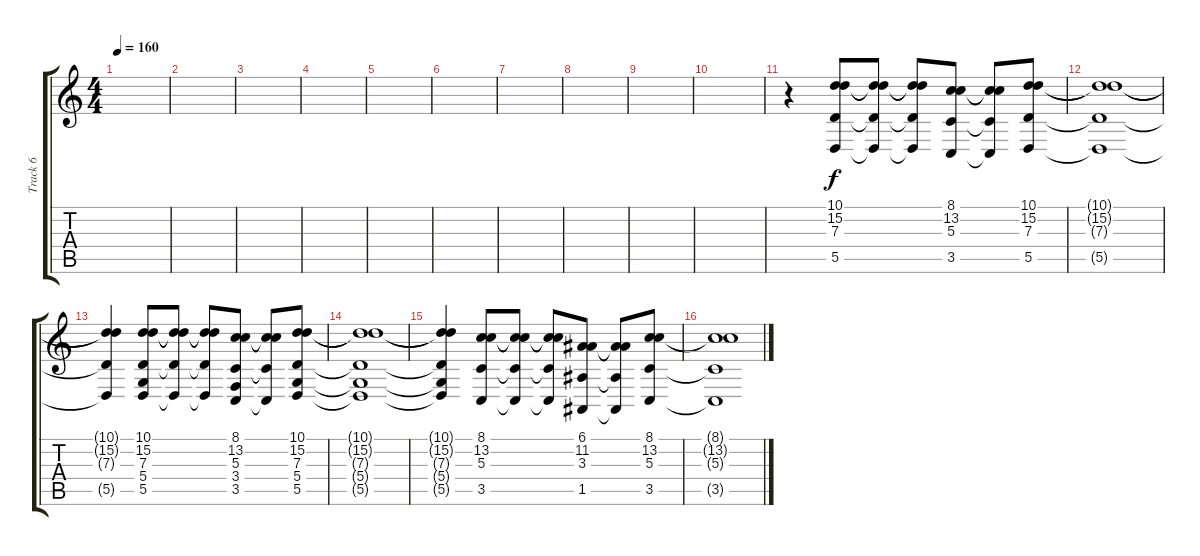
\track ("Track 6" "Track 6") {instrument stringensemble1}
\staff {score tabs}
\tuning (E4 B3 G3 D3 A2 E2) {hide}
\ts (4 4)
\tempo 160
\clef g2
\ks c
|
|
|
|
|
|
|
|
|
|
r.4 (10.1 15.2 7.3 5.5).8 (10.1{t} 15.2{t} 7.3{t} 5.5{t}).8 (10.1{t} 15.2{t} 7.3{t} 5.5{t}).8 (8.1 13.2 5.3 3.5).8 (8.1{t} 13.2{t} 5.3{t} 3.5{t}).8 (10.1 15.2 7.3 5.5).8 |
(10.1{t} 15.2{t} 7.3{t} 5.5{t}).1 |
(10.1{t} 15.2{t} 7.3{t} 5.5{t}).4 (10.1 15.2 7.3 5.4 5.5).8 (10.1{t} 15.2{t} 7.3{t} 5.5{t}).8 (10.1{t} 15.2{t} 7.3{t} 5.5{t}).8 (8.1 13.2 5.3 3.4 3.5).8 (8.1{t} 13.2{t} 5.3{t} 3.5{t}).8 (10.1 15.2 7.3 5.4 5.5).8 |
(10.1{t} 15.2{t} 7.3{t} 5.4{t} 5.5{t}).1 |
(10.1{t} 15.2{t} 7.3{t} 5.4{t} 5.5{t}).4 (8.1 13.2 5.3 3.5).8 (8.1{t} 13.2{t} 5.3{t} 3.5{t}).8 (8.1{t} 13.2{t} 5.3{t} 3.5{t}).8 (6.1 11.2 3.3 1.5).8 (6.1{t} 11.2{t} 3.3{t} 1.5{t}).8 (8.1 13.2 5.3 3.5).8 |
(8.1{t} 13.2{t} 5.3{t} 3.5{t}).1
